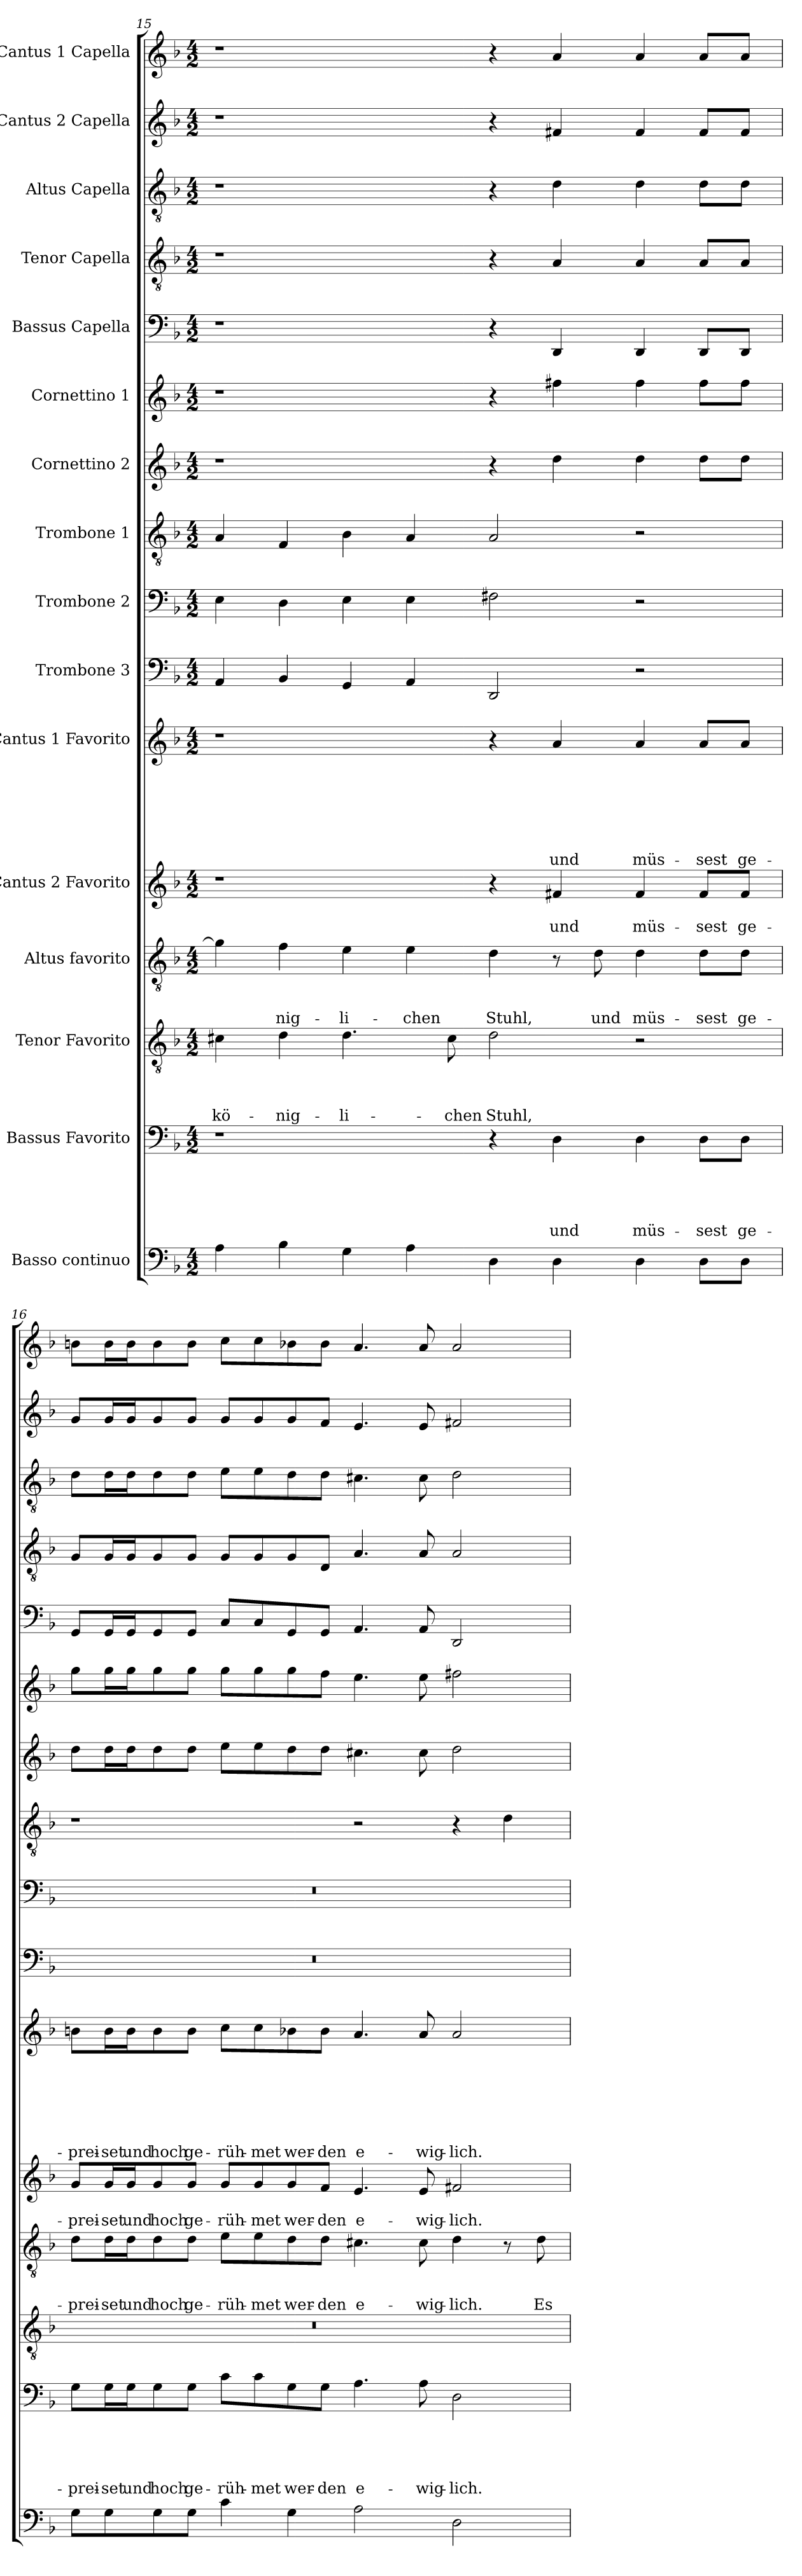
**kern	**kern	**text	**text	**text	**text	**text	**kern	**text	**text	**text	**text	**kern	**text	**text	**text	**kern	**text	**text	**kern	**text	**text	**text	**text	**text	**text	**text	**kern	**kern	**kern	**kern	**kern	**kern	**kern	**kern	**kern	**kern
*part16	*part15	*part15	*part15	*part15	*part15	*part15	*part14	*part14	*part14	*part14	*part14	*part13	*part13	*part13	*part13	*part12	*part12	*part12	*part11	*part11	*part11	*part11	*part11	*part11	*part11	*part11	*part10	*part9	*part8	*part7	*part6	*part5	*part4	*part3	*part2	*part1
*staff16	*staff15	*staff15	*staff15	*staff15	*staff15	*staff15	*staff14	*staff14	*staff14	*staff14	*staff14	*staff13	*staff13	*staff13	*staff13	*staff12	*staff12	*staff12	*staff11	*staff11	*staff11	*staff11	*staff11	*staff11	*staff11	*staff11	*staff10	*staff9	*staff8	*staff7	*staff6	*staff5	*staff4	*staff3	*staff2	*staff1
*I"Basso continuo	*I"Bassus Favorito	*	*	*	*	*	*I"Tenor Favorito	*	*	*	*	*I"Altus favorito	*	*	*	*I"Cantus 2 Favorito	*	*	*I"Cantus 1 Favorito	*	*	*	*	*	*	*	*I"Trombone 3	*I"Trombone 2	*I"Trombone 1	*I"Cornettino 2	*I"Cornettino 1	*I"Bassus Capella	*I"Tenor Capella	*I"Altus Capella	*I"Cantus 2 Capella	*I"Cantus 1 Capella
*clefF4	*clefF4	*	*	*	*	*	*clefGv2	*	*	*	*	*clefGv2	*	*	*	*clefG2	*	*	*clefG2	*	*	*	*	*	*	*	*clefF4	*clefF4	*clefGv2	*clefG2	*clefG2	*clefF4	*clefGv2	*clefGv2	*clefG2	*clefG2
*k[b-]	*k[b-]	*	*	*	*	*	*k[b-]	*	*	*	*	*k[b-]	*	*	*	*k[b-]	*	*	*k[b-]	*	*	*	*	*	*	*	*k[b-]	*k[b-]	*k[b-]	*k[b-]	*k[b-]	*k[b-]	*k[b-]	*k[b-]	*k[b-]	*k[b-]
*F:	*F:	*	*	*	*	*	*F:	*	*	*	*	*F:	*	*	*	*F:	*	*	*F:	*	*	*	*	*	*	*	*F:	*F:	*F:	*F:	*F:	*F:	*F:	*F:	*F:	*F:
*M4/2	*M4/2	*	*	*	*	*	*M4/2	*	*	*	*	*M4/2	*	*	*	*M4/2	*	*	*M4/2	*	*	*	*	*	*	*	*M4/2	*M4/2	*M4/2	*M4/2	*M4/2	*M4/2	*M4/2	*M4/2	*M4/2	*M4/2
=15	=15	=15	=15	=15	=15	=15	=15	=15	=15	=15	=15	=15	=15	=15	=15	=15	=15	=15	=15	=15	=15	=15	=15	=15	=15	=15	=15	=15	=15	=15	=15	=15	=15	=15	=15	=15
!	!	!	!	!	!	!	!	!	!	!	!LO:LY:b	!	!	!	!	!	!	!	!	!	!	!	!	!	!	!	!	!	!	!	!	!	!	!	!	!
4A\	1r	.	.	.	.	.	4c#X\	.	.	.	kö-	4g\]	.	.	.	1r	.	.	1r	.	.	.	.	.	.	.	4AA/	4E\	4A/	1r	1r	1r	1r	1r	1r	1r
!	!	!	!	!	!	!	!	!	!	!	!LO:LY:b	!	!	!	!LO:LY:b	!	!	!	!	!	!	!	!	!	!	!	!	!	!	!	!	!	!	!	!	!
4B-\	.	.	.	.	.	.	4d\	.	.	.	-nig-	4f\	.	.	-nig-	.	.	.	.	.	.	.	.	.	.	.	4BB-/	4D\	4F/	.	.	.	.	.	.	.
!	!	!	!	!	!	!	!	!	!	!	!LO:LY:b	!	!	!	!LO:LY:b	!	!	!	!	!	!	!	!	!	!	!	!	!	!	!	!	!	!	!	!	!
4G\	.	.	.	.	.	.	4.d\	.	.	.	-li-	4e\	.	.	-li-	.	.	.	.	.	.	.	.	.	.	.	4GG/	4E\	4B-\	.	.	.	.	.	.	.
!	!	!	!	!	!	!	!	!	!	!	!	!	!	!	!LO:LY:b	!	!	!	!	!	!	!	!	!	!	!	!	!	!	!	!	!	!	!	!	!
4A\	.	.	.	.	.	.	.	.	.	.	.	4e\	.	.	-chen	.	.	.	.	.	.	.	.	.	.	.	4AA/	4E\	4A/	.	.	.	.	.	.	.
!	!	!	!	!	!	!	!	!	!	!	!LO:LY:b	!	!	!	!	!	!	!	!	!	!	!	!	!	!	!	!	!	!	!	!	!	!	!	!	!
.	.	.	.	.	.	.	8c#\	.	.	.	-chen	.	.	.	.	.	.	.	.	.	.	.	.	.	.	.	.	.	.	.	.	.	.	.	.	.
!	!	!	!	!	!	!	!	!	!	!	!LO:LY:b	!	!	!	!LO:LY:b	!	!	!	!	!	!	!	!	!	!	!	!	!	!	!	!	!	!	!	!	!
4D\	4r	.	.	.	.	.	2d\	.	.	.	Stuhl,	4d\	.	.	Stuhl,	4r	.	.	4r	.	.	.	.	.	.	.	2DD/	2F#X\	2A/	4r	4r	4r	4r	4r	4r	4r
!	!	!	!	!	!	!LO:LY:b	!	!	!	!	!	!	!	!	!	!	!	!LO:LY:b	!	!	!	!	!	!	!	!LO:LY:b	!	!	!	!	!	!	!	!	!	!
4D\	4D\	.	.	.	.	und	.	.	.	.	.	8r	.	.	.	4f#X/	.	und	4a/	.	.	.	.	.	.	und	.	.	.	4dd\	4ff#X\	4DD/	4A/	4d\	4f#X/	4a/
!	!	!	!	!	!	!	!	!	!	!	!	!	!	!	!LO:LY:b	!	!	!	!	!	!	!	!	!	!	!	!	!	!	!	!	!	!	!	!	!
.	.	.	.	.	.	.	.	.	.	.	.	8d\	.	.	und	.	.	.	.	.	.	.	.	.	.	.	.	.	.	.	.	.	.	.	.	.
!	!	!	!	!	!	!LO:LY:b	!	!	!	!	!	!	!	!	!LO:LY:b	!	!	!LO:LY:b	!	!	!	!	!	!	!	!LO:LY:b	!	!	!	!	!	!	!	!	!	!
4D\	4D\	.	.	.	.	müs-	2r	.	.	.	.	4d\	.	.	müs-	4f#/	.	müs-	4a/	.	.	.	.	.	.	müs-	2r	2r	2r	4dd\	4ff#\	4DD/	4A/	4d\	4f#/	4a/
!	!	!	!	!	!	!LO:LY:b	!	!	!	!	!	!	!	!	!LO:LY:b	!	!	!LO:LY:b	!	!	!	!	!	!	!	!LO:LY:b	!	!	!	!	!	!	!	!	!	!
8D\L	8D\L	.	.	.	.	-sest	.	.	.	.	.	8d\L	.	.	-sest	8f#/L	.	-sest	8a/L	.	.	.	.	.	.	-sest	.	.	.	8dd\L	8ff#\L	8DD/L	8A/L	8d\L	8f#/L	8a/L
!	!	!	!	!	!	!LO:LY:b	!	!	!	!	!	!	!	!	!LO:LY:b	!	!	!LO:LY:b	!	!	!	!	!	!	!	!LO:LY:b	!	!	!	!	!	!	!	!	!	!
8D\J	8D\J	.	.	.	.	ge-	.	.	.	.	.	8d\J	.	.	ge-	8f#/J	.	ge-	8a/J	.	.	.	.	.	.	ge-	.	.	.	8dd\J	8ff#\J	8DD/J	8A/J	8d\J	8f#/J	8a/J
!!LO:PB:g=z
=16	=16	=16	=16	=16	=16	=16	=16	=16	=16	=16	=16	=16	=16	=16	=16	=16	=16	=16	=16	=16	=16	=16	=16	=16	=16	=16	=16	=16	=16	=16	=16	=16	=16	=16	=16	=16
!	!	!	!	!	!	!LO:LY:b	!	!	!	!	!	!	!	!	!LO:LY:b	!	!	!LO:LY:b	!	!	!	!	!	!	!	!LO:LY:b	!	!	!	!	!	!	!	!	!	!
8G\L	8G\L	.	.	.	.	-prei-	0r	.	.	.	.	8d\L	.	.	-prei-	8g/L	.	-prei-	8bn\L	.	.	.	.	.	.	-prei-	0r	0r	1r	8dd\L	8gg\L	8GG/L	8G/L	8d\L	8g/L	8bn\L
!	!	!	!	!	!	!LO:LY:b	!	!	!	!	!	!	!	!	!LO:LY:b	!	!	!LO:LY:b	!	!	!	!	!	!	!	!LO:LY:b	!	!	!	!	!	!	!	!	!	!
8G\	16G\L	.	.	.	.	-set	.	.	.	.	.	16d\L	.	.	-set	16g/L	.	-set	16b\L	.	.	.	.	.	.	-set	.	.	.	16dd\L	16gg\L	16GG/L	16G/L	16d\L	16g/L	16b\L
!	!	!	!	!	!	!LO:LY:b	!	!	!	!	!	!	!	!	!LO:LY:b	!	!	!LO:LY:b	!	!	!	!	!	!	!	!LO:LY:b	!	!	!	!	!	!	!	!	!	!
.	16G\J	.	.	.	.	und	.	.	.	.	.	16d\J	.	.	und	16g/J	.	und	16b\J	.	.	.	.	.	.	und	.	.	.	16dd\J	16gg\J	16GG/J	16G/J	16d\J	16g/J	16b\J
!	!	!	!	!	!	!LO:LY:b	!	!	!	!	!	!	!	!	!LO:LY:b	!	!	!LO:LY:b	!	!	!	!	!	!	!	!LO:LY:b	!	!	!	!	!	!	!	!	!	!
8G\	8G\	.	.	.	.	hoch	.	.	.	.	.	8d\	.	.	hoch	8g/	.	hoch	8b\	.	.	.	.	.	.	hoch	.	.	.	8dd\	8gg\	8GG/	8G/	8d\	8g/	8b\
!	!	!	!	!	!	!LO:LY:b	!	!	!	!	!	!	!	!	!LO:LY:b	!	!	!LO:LY:b	!	!	!	!	!	!	!	!LO:LY:b	!	!	!	!	!	!	!	!	!	!
8G\J	8G\J	.	.	.	.	ge-	.	.	.	.	.	8d\J	.	.	ge-	8g/J	.	ge-	8b\J	.	.	.	.	.	.	ge-	.	.	.	8dd\J	8gg\J	8GG/J	8G/J	8d\J	8g/J	8b\J
!	!	!	!	!	!	!LO:LY:b	!	!	!	!	!	!	!	!	!LO:LY:b	!	!	!LO:LY:b	!	!	!	!	!	!	!	!LO:LY:b	!	!	!	!	!	!	!	!	!	!
4c\	8c\L	.	.	.	.	-rüh-	.	.	.	.	.	8e\L	.	.	-rüh-	8g/L	.	-rüh-	8cc\L	.	.	.	.	.	.	-rüh-	.	.	.	8ee\L	8gg\L	8C/L	8G/L	8e\L	8g/L	8cc\L
!	!	!	!	!	!	!LO:LY:b	!	!	!	!	!	!	!	!	!LO:LY:b	!	!	!LO:LY:b	!	!	!	!	!	!	!	!LO:LY:b	!	!	!	!	!	!	!	!	!	!
.	8c\	.	.	.	.	-met	.	.	.	.	.	8e\	.	.	-met	8g/	.	-met	8cc\	.	.	.	.	.	.	-met	.	.	.	8ee\	8gg\	8C/	8G/	8e\	8g/	8cc\
!	!	!	!	!	!	!LO:LY:b	!	!	!	!	!	!	!	!	!LO:LY:b	!	!	!LO:LY:b	!	!	!	!	!	!	!	!LO:LY:b	!	!	!	!	!	!	!	!	!	!
4G\	8G\	.	.	.	.	wer-	.	.	.	.	.	8d\	.	.	wer-	8g/	.	wer-	8b-X\	.	.	.	.	.	.	wer-	.	.	.	8dd\	8gg\	8GG/	8G/	8d\	8g/	8b-X\
!	!	!	!	!	!	!LO:LY:b	!	!	!	!	!	!	!	!	!LO:LY:b	!	!	!LO:LY:b	!	!	!	!	!	!	!	!LO:LY:b	!	!	!	!	!	!	!	!	!	!
.	8G\J	.	.	.	.	-den	.	.	.	.	.	8d\J	.	.	-den	8f/J	.	-den	8b-\J	.	.	.	.	.	.	-den	.	.	.	8dd\J	8ff\J	8GG/J	8D/J	8d\J	8f/J	8b-\J
!	!	!	!	!	!	!LO:LY:b	!	!	!	!	!	!	!	!	!LO:LY:b	!	!	!LO:LY:b	!	!	!	!	!	!	!	!LO:LY:b	!	!	!	!	!	!	!	!	!	!
2A\	4.A\	.	.	.	.	e-	.	.	.	.	.	4.c#X\	.	.	e-	4.e/	.	e-	4.a/	.	.	.	.	.	.	e-	.	.	2r	4.cc#X\	4.ee\	4.AA/	4.A/	4.c#X\	4.e/	4.a/
!	!	!	!	!	!	!LO:LY:b	!	!	!	!	!	!	!	!	!LO:LY:b	!	!	!LO:LY:b	!	!	!	!	!	!	!	!LO:LY:b	!	!	!	!	!	!	!	!	!	!
.	8A\	.	.	.	.	-wig-	.	.	.	.	.	8c#\	.	.	-wig-	8e/	.	-wig-	8a/	.	.	.	.	.	.	-wig-	.	.	.	8cc#\	8ee\	8AA/	8A/	8c#\	8e/	8a/
!	!	!	!	!	!	!LO:LY:b	!	!	!	!	!	!	!	!	!LO:LY:b	!	!	!LO:LY:b	!	!	!	!	!	!	!	!LO:LY:b	!	!	!	!	!	!	!	!	!	!
2D\	2D\	.	.	.	.	-lich.	.	.	.	.	.	4d\	.	.	-lich.	2f#X/	.	-lich.	2a/	.	.	.	.	.	.	-lich.	.	.	4r	2dd\	2ff#X\	2DD/	2A/	2d\	2f#X/	2a/
.	.	.	.	.	.	.	.	.	.	.	.	8r	.	.	.	.	.	.	.	.	.	.	.	.	.	.	.	.	4d\	.	.	.	.	.	.	.
!	!	!	!	!	!	!	!	!	!	!	!	!	!	!	!LO:LY:b	!	!	!	!	!	!	!	!	!	!	!	!	!	!	!	!	!	!	!	!	!
.	.	.	.	.	.	.	.	.	.	.	.	8d\	.	.	Es	.	.	.	.	.	.	.	.	.	.	.	.	.	.	.	.	.	.	.	.	.
=	=	=	=	=	=	=	=	=	=	=	=	=	=	=	=	=	=	=	=	=	=	=	=	=	=	=	=	=	=	=	=	=	=	=	=	=
*-	*-	*-	*-	*-	*-	*-	*-	*-	*-	*-	*-	*-	*-	*-	*-	*-	*-	*-	*-	*-	*-	*-	*-	*-	*-	*-	*-	*-	*-	*-	*-	*-	*-	*-	*-	*-
